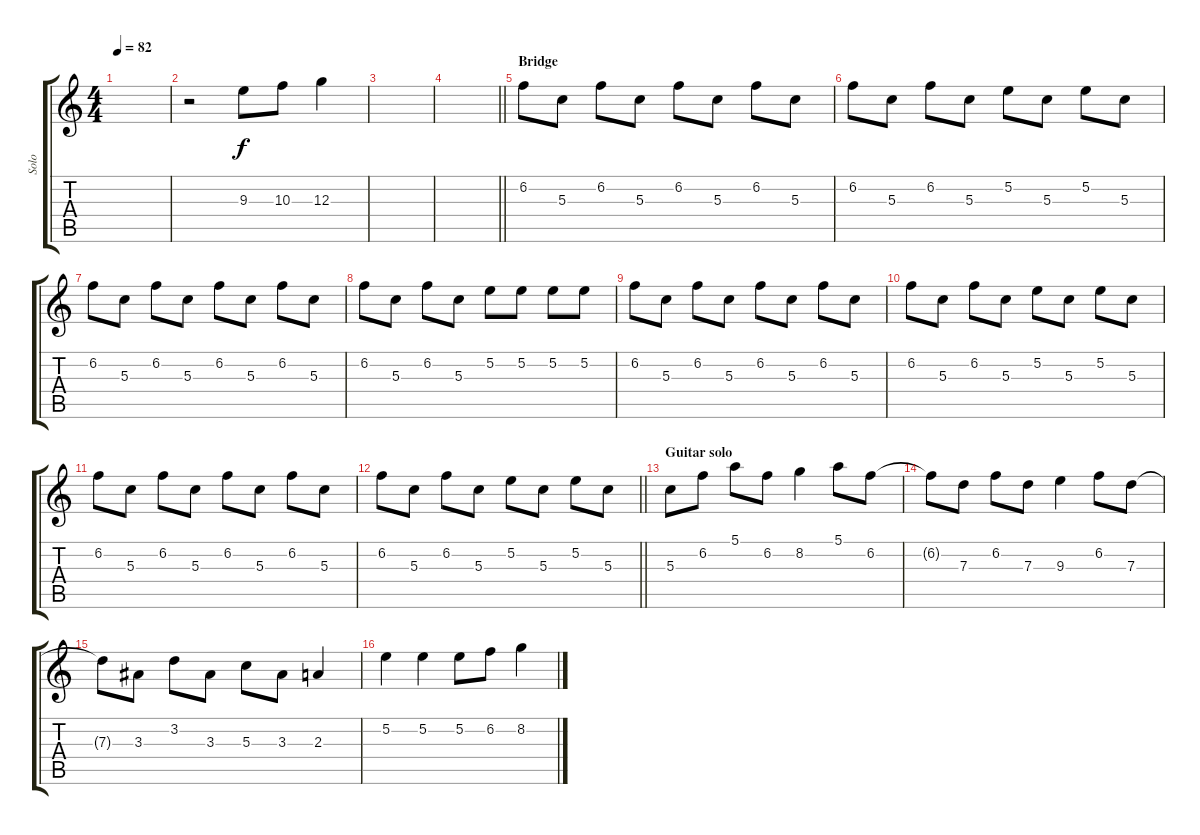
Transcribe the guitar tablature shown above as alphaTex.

\track ("Solo" "Solo") {instrument distortionguitar}
\staff {score tabs}
\tuning (E4 B3 G3 D3 A2 E2) {hide}
\ts (4 4)
\tempo 82
\clef g2
\ks c
|
r.2 9.3.8 10.3.8 12.3.4 |
|
\barLineRight lightlight
|
\section ("" "Bridge")
6.2.8{volume 11} 5.3.8 6.2.8 5.3.8 6.2.8 5.3.8 6.2.8 5.3.8 |
6.2.8 5.3.8 6.2.8 5.3.8 5.2.8 5.3.8 5.2.8 5.3.8 |
6.2.8 5.3.8 6.2.8 5.3.8 6.2.8 5.3.8 6.2.8 5.3.8 |
6.2.8 5.3.8 6.2.8 5.3.8 5.2.8 5.2.8 5.2.8 5.2.8 |
6.2.8 5.3.8 6.2.8 5.3.8 6.2.8 5.3.8 6.2.8 5.3.8 |
6.2.8 5.3.8 6.2.8 5.3.8 5.2.8 5.3.8 5.2.8 5.3.8 |
6.2.8 5.3.8 6.2.8 5.3.8 6.2.8 5.3.8 6.2.8 5.3.8 |
\barLineRight lightlight
6.2.8 5.3.8 6.2.8 5.3.8 5.2.8 5.3.8 5.2.8 5.3.8 |
\section ("" "Guitar solo")
5.3.8{volume 16} 6.2.8 5.1.8 6.2.8 8.2.4 5.1.8 6.2.8 |
6.2{t}.8 7.3.8 6.2.8 7.3.8 9.3.4 6.2.8 7.3.8 |
7.3{t}.8 3.3.8 3.2.8 3.3.8 5.3.8 3.3.8 2.3.4 |
5.2.4 5.2.4 5.2.8 6.2.8 8.2.4
